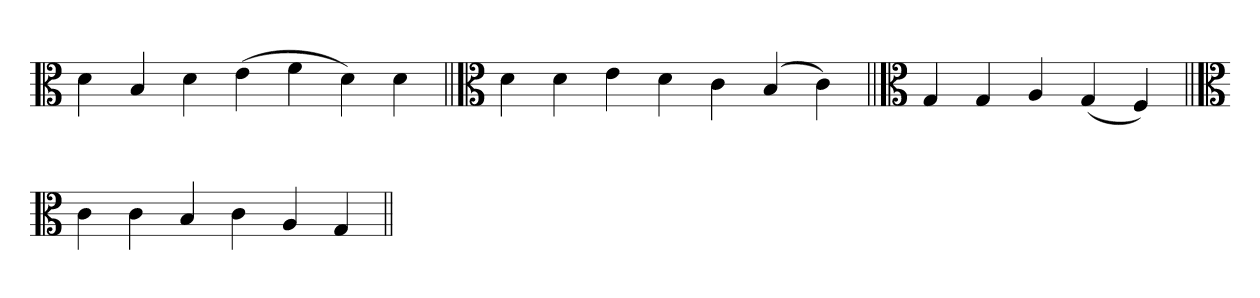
**kern
*part1
*staff1
*clefC3
=
4d
4B
4d
(4e
4f
4d)
4d
=||
*clefC3
4d
4d
4e
4d
4c
(4B
4c)
=||
*clefC3
4G
4G
4A
(4G
4F)
=||
*clefC3
4c
4c
4B
4c
4A
4G
=||
*-
